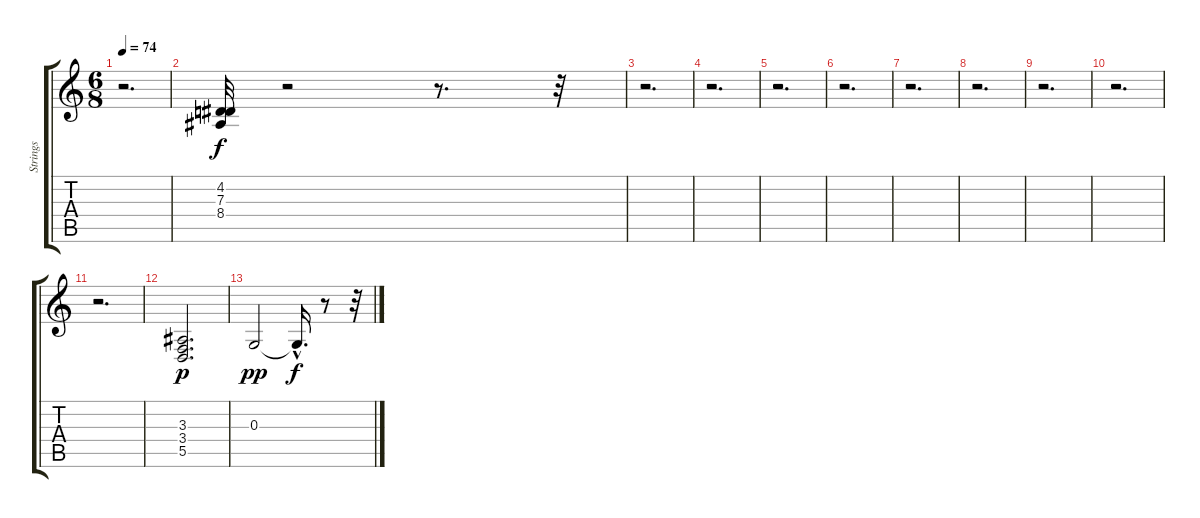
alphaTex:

\track ("Strings" "Strings") {instrument pad2warm}
\staff {score tabs}
\tuning (E4 B3 G3 D3 A2 E2) {hide}
\ts (6 8)
\tempo 74
\clef g2
\ks c
r.2{d dy f} |
(4.2 7.3 8.4).32 r.2 r.8{d} r.32 |
r.2{d} |
r.2{d} |
r.2{d} |
r.2{d} |
r.2{d} |
r.2{d} |
r.2{d} |
r.2{d} |
r.2{d} |
(3.3 3.4 5.5).2{d dy p volume 5} |
0.3.2{dy pp} 0.3{hac t}.16{d dy f} r.8 r.32
